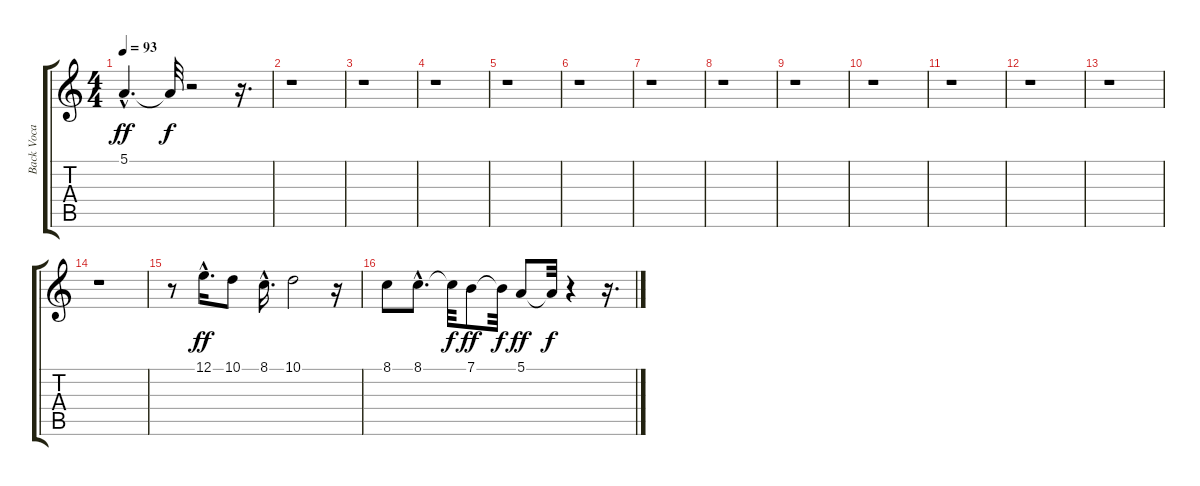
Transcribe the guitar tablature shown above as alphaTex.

\track ("Back Voca" "Back Voca") {instrument synthvoice}
\staff {score tabs}
\tuning (E4 B3 G3 D3 A2 E2) {hide}
\ts (4 4)
\tempo 93
\clef g2
\ks c
5.1{hac}.4{d dy ff} 5.1{t}.32{dy f} r.2 r.16{d} |
r.1 |
r.1 |
r.1 |
r.1 |
r.1 |
r.1 |
r.1 |
r.1 |
r.1 |
r.1 |
r.1 |
r.1 |
r.1 |
r.8 12.1{hac}.16{d dy ff} 10.1.8 8.1{hac}.16{d} 10.1.2 r.16 |
8.1.8 8.1{hac}.8{d} 8.1{t}.32{dy f} 7.1.8{dy ff} 7.1{t}.32{dy f} 5.1.8{dy ff} 5.1{t}.32{dy f} r.4 r.16{d}
